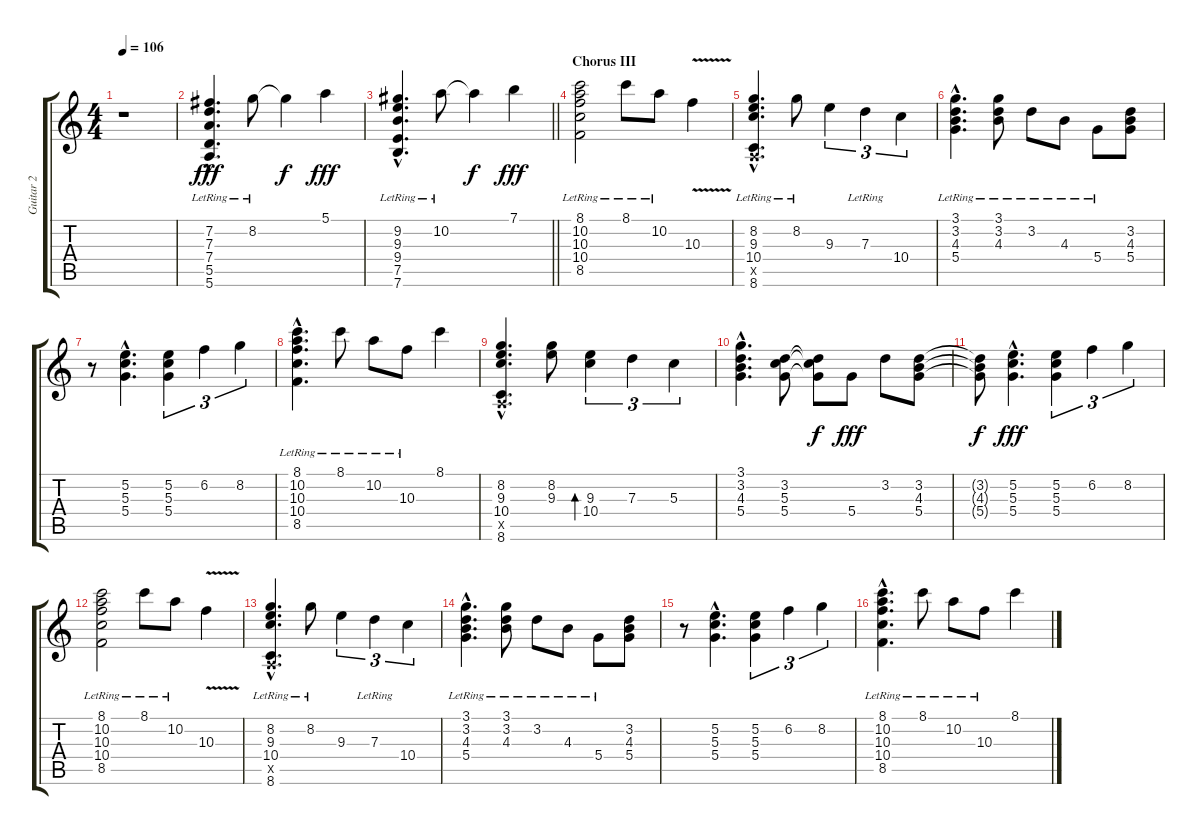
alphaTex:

\track ("Guitar 2" "Guitar 2") {instrument acousticguitarsteel}
\staff {score tabs}
\tuning (E4 B3 G3 D3 A2 E2) {hide}
\ts (4 4)
\tempo 106
\clef g2
\ks c
r.1{dy fff} |
(7.2{hac} 7.3{hac lr} 7.4{hac} 5.5{hac lr} 5.6{hac lr}).4{d} 8.2{lr}.8 8.2{t}.4{dy f} 5.1.4{dy fff} |
\barLineRight lightlight
(9.2{hac} 9.3{hac lr} 9.4{hac lr} 7.5{hac lr} 7.6{hac lr}).4{d} 10.2{lr}.8 10.2{t}.4{dy f} 7.1.4{dy fff} |
\section ("" "Chorus III")
(8.1{lr} 10.2{lr} 10.3{lr} 10.4{lr} 8.5{lr}).2 8.1{lr}.8 10.2{lr}.8 10.3{v}.4 |
(8.2{hac} 9.3{hac lr} 10.4{hac lr} 0.5{hac x} 8.6{hac lr}).4{d} 8.2{lr}.8 9.3.4{tu (3 2)} 7.3{lr}.4{tu (3 2)} 10.4.4{tu (3 2)} |
(3.1{hac} 3.2{hac} 4.3{hac} 5.4{hac lr}).4{d} (3.1{lr} 3.2 4.3{lr}).8 3.2{lr}.8 4.3{lr}.8 5.4{lr}.8 (3.2 4.3 5.4).8 |
r.8 (5.2{hac} 5.3{hac} 5.4{hac}).4{d} (5.2 5.3 5.4).4{tu (3 2)} 6.2.4{tu (3 2)} 8.2.4{tu (3 2)} |
(8.1{hac lr} 10.2{hac lr} 10.3{hac lr} 10.4{hac lr} 8.5{hac lr}).4{d} 8.1{lr}.8 10.2{lr}.8 10.3{lr}.8 8.1.4 |
(8.2{hac} 9.3{hac} 10.4{hac} 0.5{hac x} 8.6{hac}).4{d} (8.2 9.3).8 (9.3 10.4).4{tu (3 2) bd 240} 7.3.4{tu (3 2)} 5.3.4{tu (3 2)} |
(3.1{hac} 3.2{hac} 4.3{hac} 5.4{hac}).4{d} (3.2 5.3 5.4).8 (3.2{t} 5.3{t} 5.4{t}).8{dy f} 5.4.8{dy fff} 3.2.8 (3.2 4.3 5.4).8 |
(3.2{t} 4.3{t} 5.4{t}).8{dy f} (5.2{hac} 5.3{hac} 5.4{hac}).4{d dy fff} (5.2 5.3 5.4).4{tu (3 2)} 6.2.4{tu (3 2)} 8.2.4{tu (3 2)} |
(8.1{lr} 10.2{lr} 10.3{lr} 10.4{lr} 8.5{lr}).2 8.1{lr}.8 10.2{lr}.8 10.3{v}.4 |
(8.2{hac} 9.3{hac lr} 10.4{hac lr} 0.5{hac x} 8.6{hac lr}).4{d} 8.2{lr}.8 9.3.4{tu (3 2)} 7.3{lr}.4{tu (3 2)} 10.4.4{tu (3 2)} |
(3.1{hac} 3.2{hac} 4.3{hac} 5.4{hac lr}).4{d} (3.1{lr} 3.2 4.3{lr}).8 3.2{lr}.8 4.3{lr}.8 5.4{lr}.8 (3.2 4.3 5.4).8 |
r.8 (5.2{hac} 5.3{hac} 5.4{hac}).4{d} (5.2 5.3 5.4).4{tu (3 2)} 6.2.4{tu (3 2)} 8.2.4{tu (3 2)} |
(8.1{hac lr} 10.2{hac lr} 10.3{hac lr} 10.4{hac lr} 8.5{hac lr}).4{d} 8.1{lr}.8 10.2{lr}.8 10.3{lr}.8 8.1.4
